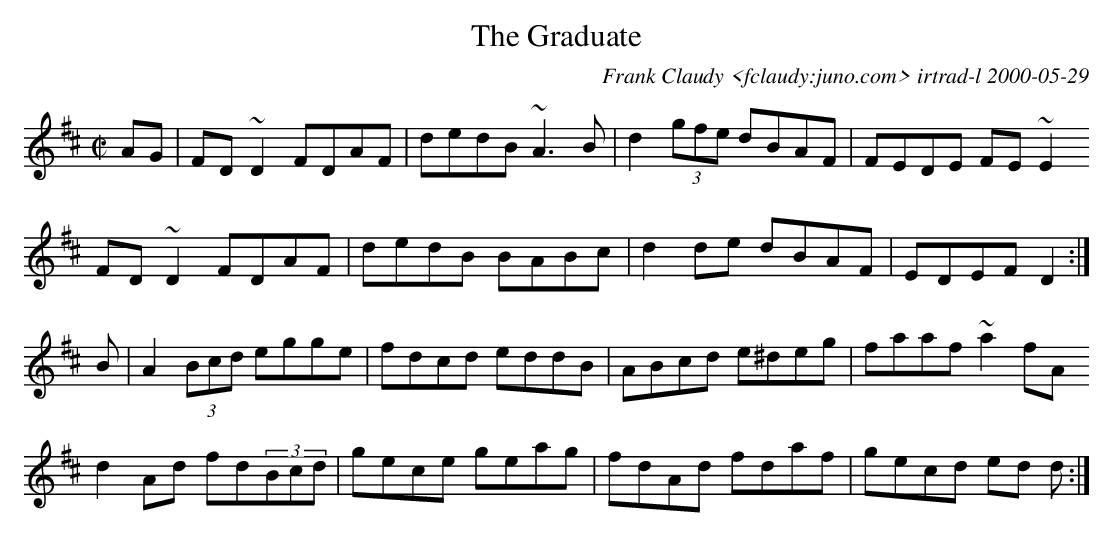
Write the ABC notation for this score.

X:1
T:The Graduate
C:Frank Claudy <fclaudy:juno.com> irtrad-l 2000-05-29
M:C|
L:1/8
K:D
AG|FD~D2 FDAF|dedB ~A3B|d2 (3gfe dBAF|FEDE FE~E2
FD~D2 FDAF|dedB BABc|d2de dBAF|EDEF D2:|
B|A2 (3Bcd egge|fdcd eddB|ABcd e^deg|faaf ~a2 fA
d2Ad fd(3Bcd|gece geag|fdAd fdaf|gecd ed d:|
